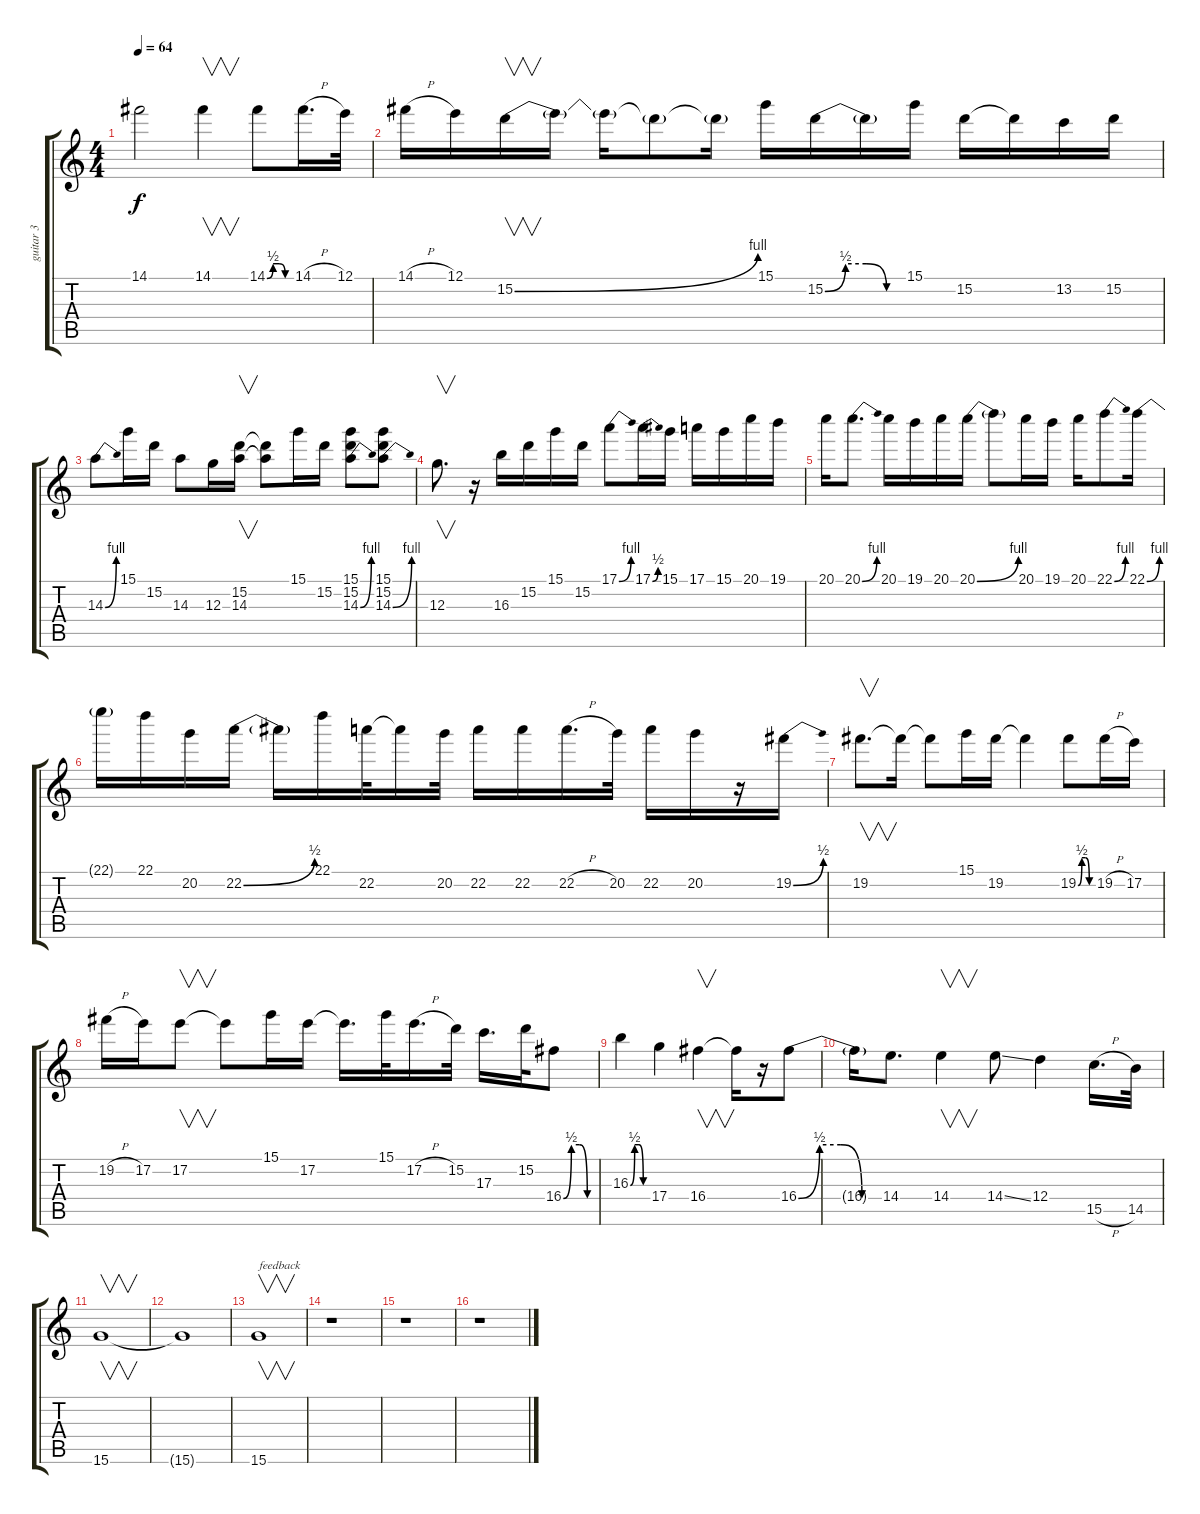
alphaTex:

\track ("guitar 3" "guitar 3") {instrument overdrivenguitar}
\staff {score tabs}
\tuning (E4 B3 G3 D3 A2 E2) {hide}
\ts (4 4)
\tempo 64
\clef g2
\ks c
14.1{t}.2{dy f} 14.1.4{v} 14.1{be (custom 0 0 15 2 30 2 45 0 60 0)}.8 14.1{h}.16{d} 12.1.32 |
14.1{h}.16 12.1.16 15.2{be (bend 0 0 60 4)}.16{v} 15.2{t}.16 15.2{t}.16 15.2{t}.8 15.2{t}.16 15.1.16 15.2{be (custom 0 0 15 2 30 2 45 0 60 0)}.16 15.2{t}.16 15.1.16 15.2.16 15.2{t}.16 13.2.16 15.2.16 |
14.3{be (bend 0 0 60 4)}.8 15.1.16 15.2.16 14.3.8 12.3.16 (15.2 14.3).16{v} (15.2{t} 14.3{t}).8 15.1.16 15.2.16 (15.1 15.2 14.3{be (bend 0 0 60 4)}).8 (15.1 15.2 14.3{be (bend 0 0 60 4)}).8 |
12.3.8{v d} r.16 16.3.16 15.2.16 15.1.16 15.2.16 17.1{be (bend 0 0 60 4)}.8 17.1{be (bend 0 0 60 2)}.16 15.1.16 17.1.16 15.1.16 20.1.16 19.1.16 |
20.1.16 20.1{be (bend 0 0 60 4)}.8{d} 20.1.16 19.1.16 20.1.16 20.1{be (bend 0 0 60 4)}.16 20.1{t}.8 20.1.16 19.1.16 20.1.16 22.1{be (bend 0 0 60 4)}.8 22.1{be (bend 0 0 60 4)}.16 |
22.1{t}.16 22.1.16 20.2.16 22.2{be (bend 0 0 60 2)}.16 22.2{t}.16 22.1.16 22.2.32 22.2{t}.16 20.2.32 22.2.16 22.2.16 22.2{h}.16{d} 20.2.32 22.2.16 20.2.16 r.16 19.2{be (bend 0 0 60 2)}.16 |
19.2.8{v d} 19.2{t}.16 19.2{t}.8 15.1.16 19.2.16 19.2{t}.4 19.2{be (custom 0 0 15 2 30 2 45 0 60 0)}.8 19.2{h}.16 17.2.16 |
19.2{h}.16 17.2.16 17.2.8{v} 17.2{t}.8 15.1.16 17.2.16 17.2{t}.16{d} 15.1.32 17.2{h}.16{d} 15.2.32 17.3.16{d} 15.2.32 16.4{be (custom 0 0 15 2 30 2 45 0 60 0)}.8 |
16.3{be (custom 0 0 15 2 30 2 45 0 60 0)}.4 17.4.4 16.4.4{v} 16.4{t}.16 r.16 16.4{be (custom 0 0 15 2 30 2 45 0 60 0)}.8 |
16.4{t}.16 14.4.8{d} 14.4.4{v} 14.4{ss}.8 12.4.4 15.5{h}.16{d} 14.5.32 |
15.6.1{v} |
15.6{t}.1 |
15.6.1{v txt "feedback"} |
r.1 |
r.1 |
r.1
